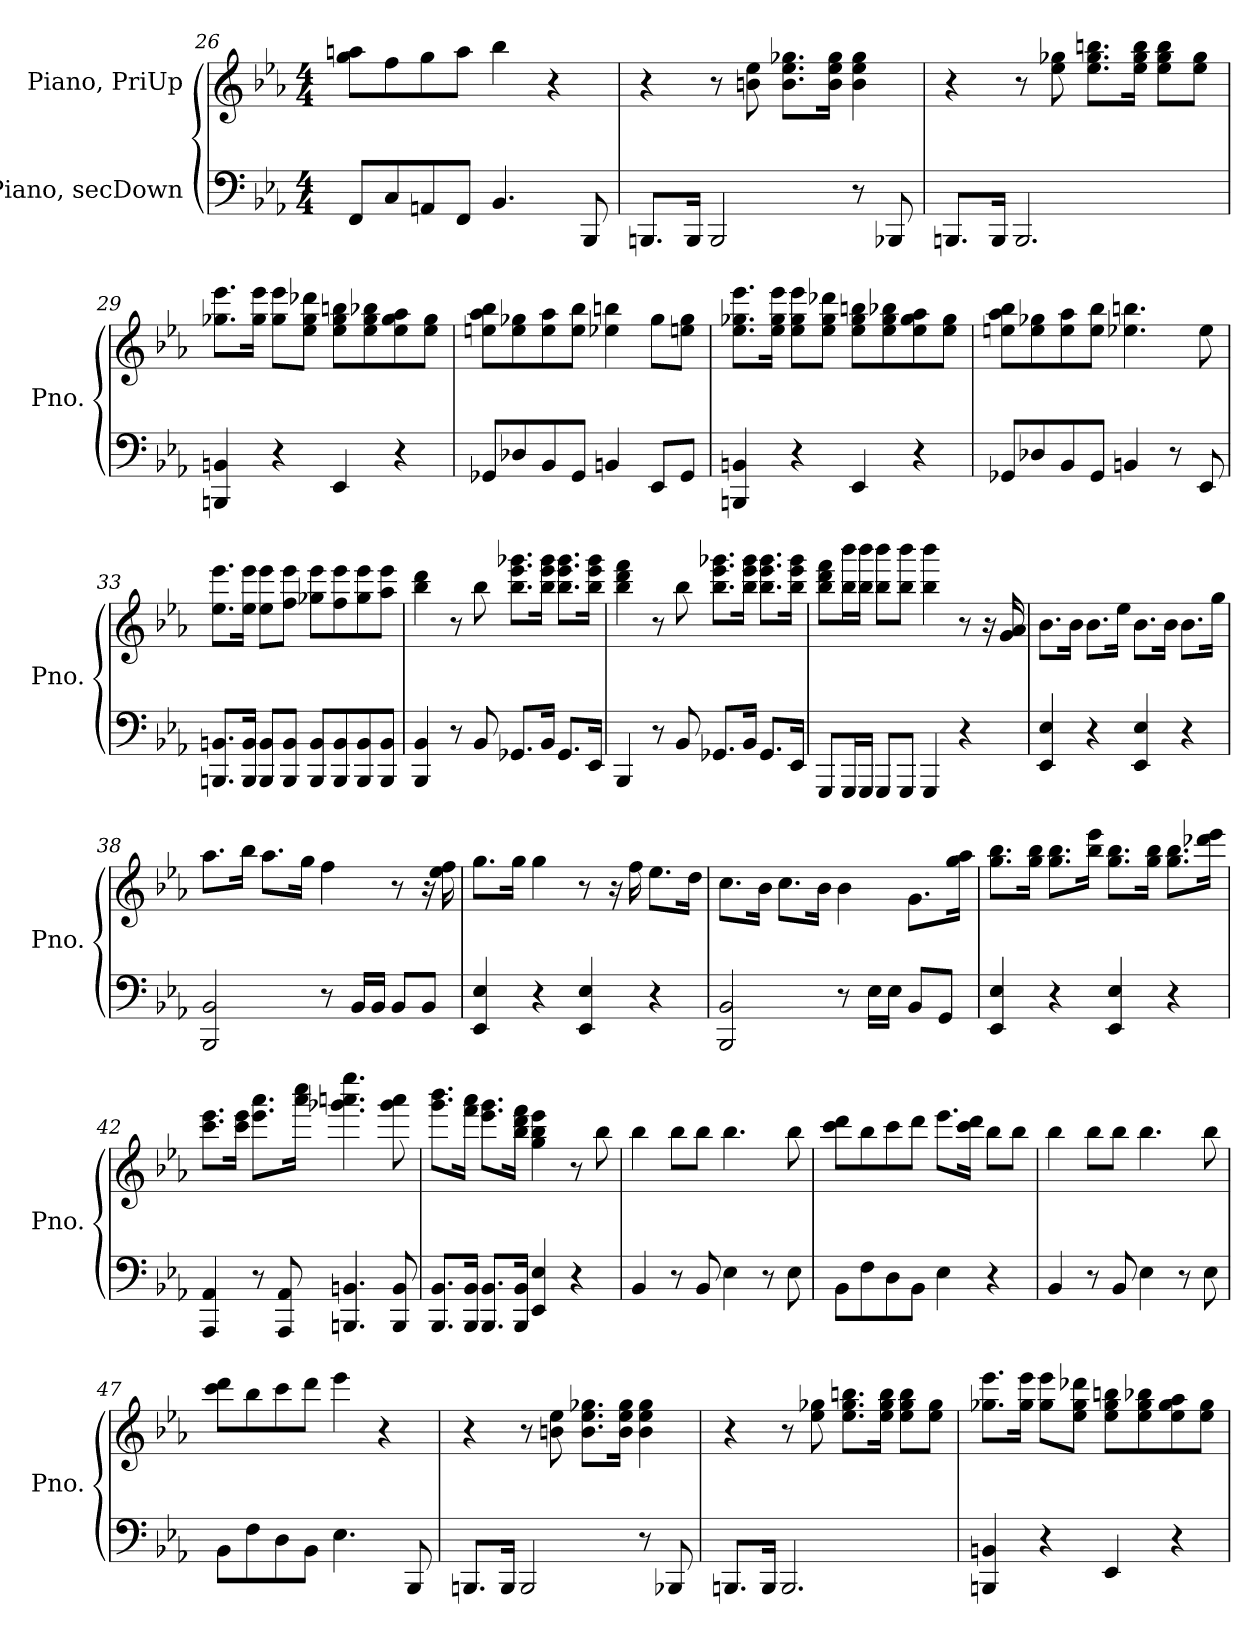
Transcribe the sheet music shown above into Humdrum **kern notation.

**kern	**kern
*part2	*part1
*staff2	*staff1
*I"Piano, secDown	*I"Piano, PriUp
*I'Pno.	*I'Pno.
!!LO:LB:g=z
*clefF4	*clefG2
*k[b-e-a-]	*k[b-e-a-]
*M4/4	*M4/4
=26	=26
8FF/L	8gg\ 8aan\L
8C/	8ff\
8AAn/	8gg\
8FF/J	8aa\J
4.BB-/	4bb-\
.	4r
8BBB-/	.
=27	=27
8.BBBn/L	4r
16BBB/Jk	.
2BBB/	8r
.	8bn\ 8ee-\
.	8.b\ 8.ee-\ 8.gg-X\L
.	16b\ 16ee-\ 16gg-\Jk
8r	4b\ 4ee-\ 4gg-\
8BBB-X/	.
=28	=28
8.BBBn/L	4r
16BBB/Jk	.
2.BBB/	8r
.	8ee-\ 8gg-X\
.	8.ee-\ 8.gg-\ 8.bbn\L
.	16ee-\ 16gg-\ 16bb\Jk
.	8ee-\ 8gg-\ 8bb\L
.	8ee-\ 8gg-\J
!!LO:LB:g=z
=29	=29
4BBBn/ 4BBn/	8.gg-X\ 8.eee-\L
.	16gg-\ 16eee-\Jk
4r	8gg-\ 8eee-\L
.	8ee-\ 8gg-\ 8ddd-X\J
4EE-/	8ee-\ 8gg-\ 8bbn\L
.	8ee-\ 8gg-\ 8bb-X\
4r	8ee-\ 8gg-\ 8aa-\
.	8ee-\ 8gg-\J
=30	=30
8GG-X/L	8een\ 8aa-\ 8bb-\L
8D-X/	8ee\ 8gg-X\
8BB-/	8ee\ 8aa-\
8GG-/J	8ee\ 8bb-\J
4BBn/	4ee-X\ 4bbn\
8EE-/L	8gg-\L
8GG-/J	8een\ 8gg-\J
=31	=31
4BBBn/ 4BBn/	8.ee-\ 8.gg-X\ 8.eee-\L
.	16ee-\ 16gg-\ 16eee-\Jk
4r	8ee-\ 8gg-\ 8eee-\L
.	8ee-\ 8gg-\ 8ddd-X\J
4EE-/	8ee-\ 8gg-\ 8bbn\L
.	8ee-\ 8gg-\ 8bb-X\
4r	8ee-\ 8gg-\ 8aa-\
.	8ee-\ 8gg-\J
!!LO:LB:g=z
=32	=32
8GG-X/L	8een\ 8aa-\ 8bb-\L
8D-X/	8ee\ 8gg-X\
8BB-/	8ee\ 8aa-\
8GG-/J	8ee\ 8bb-\J
4BBn/	4.ee-X\ 4.bbn\
8r	.
8EE-/	8ee-\
=33	=33
8.BBBn/ 8.BBn/L	8.ee-\ 8.eee-\L
16BBB/ 16BB/Jk	16ee-\ 16eee-\Jk
8BBB/ 8BB/L	8ee-\ 8eee-\L
8BBB/ 8BB/J	8ff\ 8eee-\J
8BBB/ 8BB/L	8gg-X\ 8eee-\L
8BBB/ 8BB/	8ff\ 8eee-\
8BBB/ 8BB/	8gg-\ 8eee-\
8BBB/ 8BB/J	8aa-\ 8eee-\J
=34	=34
4BBB-/ 4BB-/	4bb-\ 4ddd\
8r	8r
8BB-/	8bb-\
8.GG-X/L	8.bb-\ 8.eee-\ 8.ggg-X\L
16BB-/Jk	16bb-\ 16eee-\ 16ggg-\Jk
8.GG-/L	8.bb-\ 8.eee-\ 8.ggg-\L
16EE-/Jk	16bb-\ 16eee-\ 16ggg-\Jk
!!LO:LB:g=z
=35	=35
4BBB-/	4bb-\ 4ddd\ 4fff\
8r	8r
8BB-/	8bb-\
8.GG-X/L	8.bb-\ 8.eee-\ 8.ggg-X\L
16BB-/Jk	16bb-\ 16eee-\ 16ggg-\Jk
8.GG-/L	8.bb-\ 8.eee-\ 8.ggg-\L
16EE-/Jk	16bb-\ 16eee-\ 16ggg-\Jk
=36	=36
8GGG/L	8bb-\ 8ddd\ 8fff\L
16GGG/L	16bb-\ 16bbb-\L
16GGG/JJ	16bb-\ 16bbb-\JJ
8GGG/L	8bb-\ 8bbb-\L
8GGG/J	8bb-\ 8bbb-\J
4GGG/	4bb-\ 4bbb-\
4r	8r
.	16r
.	16g/ 16a-/
=37	=37
4EE-/ 4E-/	8.b-\L
.	16b-\Jk
4r	8.b-\L
.	16ee-\Jk
4EE-/ 4E-/	8.b-\L
.	16b-\Jk
4r	8.b-\L
.	16gg\Jk
!!LO:PB:g=z
=38	=38
2BBB-/ 2BB-/	8.aa-\L
.	16bb-\Jk
.	8.aa-\L
.	16gg\Jk
8r	4ff\
16BB-/LL	.
16BB-/JJ	.
8BB-/L	8r
8BB-/J	16r
.	16ee-\ 16ff\
=39	=39
4EE-/ 4E-/	8.gg\L
.	16gg\Jk
4r	4gg\
4EE-/ 4E-/	8r
.	16r
.	16ff\
4r	8.ee-\L
.	16dd\Jk
=40	=40
2BBB-/ 2BB-/	8.cc\L
.	16b-\Jk
.	8.cc\L
.	16b-\Jk
8r	4b-\
16E-\LL	.
16E-\JJ	.
8BB-/L	8.g\L
8GG/J	.
.	16gg\ 16aa-\Jk
!!LO:LB:g=z
=41	=41
4EE-/ 4E-/	8.gg\ 8.bb-\L
.	16gg\ 16bb-\Jk
4r	8.gg\ 8.bb-\L
.	16bb-\ 16eee-\Jk
4EE-/ 4E-/	8.gg\ 8.bb-\L
.	16gg\ 16bb-\Jk
4r	8.gg\ 8.bb-\L
.	16ddd-X\ 16eee-\Jk
=42	=42
4AAA-/ 4AA-/	8.ccc\ 8.eee-\L
.	16ccc\ 16eee-\Jk
8r	8.eee-\ 8.aaa-\L
8AAA-/ 8AA-/	.
.	16aaa-\ 16cccc\Jk
4.BBBn/ 4.BBn/	4.ggg-X\ 4.aaan\ 4.eeee-\
8BBB/ 8BB/	8ggg-\ 8aaa\
=43	=43
8.BBB-/ 8.BB-/L	8.ggg\ 8.bbb-\L
16BBB-/ 16BB-/Jk	16fff\ 16aaa-\Jk
8.BBB-/ 8.BB-/L	8.eee-\ 8.ggg\L
16BBB-/ 16BB-/Jk	16bb-\ 16ddd\ 16fff\Jk
4EE-/ 4E-/	4gg\ 4bb-\ 4eee-\
4r	8r
.	8bb-\
!!LO:LB:g=z
=44	=44
4BB-/	4bb-\
8r	8bb-\L
8BB-/	8bb-\J
4E-\	4.bb-\
8r	.
8E-\	8bb-\
=45	=45
8BB-\L	8ccc\ 8ddd\L
8F\	8bb-\
8D\	8ccc\
8BB-\J	8ddd\J
4E-\	8.eee-\L
.	16ccc\ 16ddd\Jk
4r	8bb-\L
.	8bb-\J
=46	=46
4BB-/	4bb-\
8r	8bb-\L
8BB-/	8bb-\J
4E-\	4.bb-\
8r	.
8E-\	8bb-\
=47	=47
8BB-\L	8ccc\ 8ddd\L
8F\	8bb-\
8D\	8ccc\
8BB-\J	8ddd\J
4.E-\	4eee-\
.	4r
8BBB-/	.
!!LO:LB:g=z
=48	=48
8.BBBn/L	4r
16BBB/Jk	.
2BBB/	8r
.	8bn\ 8ee-\
.	8.b\ 8.ee-\ 8.gg-X\L
.	16b\ 16ee-\ 16gg-\Jk
8r	4b\ 4ee-\ 4gg-\
8BBB-X/	.
=49	=49
8.BBBn/L	4r
16BBB/Jk	.
2.BBB/	8r
.	8ee-\ 8gg-X\
.	8.ee-\ 8.gg-\ 8.bbn\L
.	16ee-\ 16gg-\ 16bb\Jk
.	8ee-\ 8gg-\ 8bb\L
.	8ee-\ 8gg-\J
=50	=50
4BBBn/ 4BBn/	8.gg-X\ 8.eee-\L
.	16gg-\ 16eee-\Jk
4r	8gg-\ 8eee-\L
.	8ee-\ 8gg-\ 8ddd-X\J
4EE-/	8ee-\ 8gg-\ 8bbn\L
.	8ee-\ 8gg-\ 8bb-X\
4r	8ee-\ 8gg-\ 8aa-\
.	8ee-\ 8gg-\J
=	=
*-	*-
